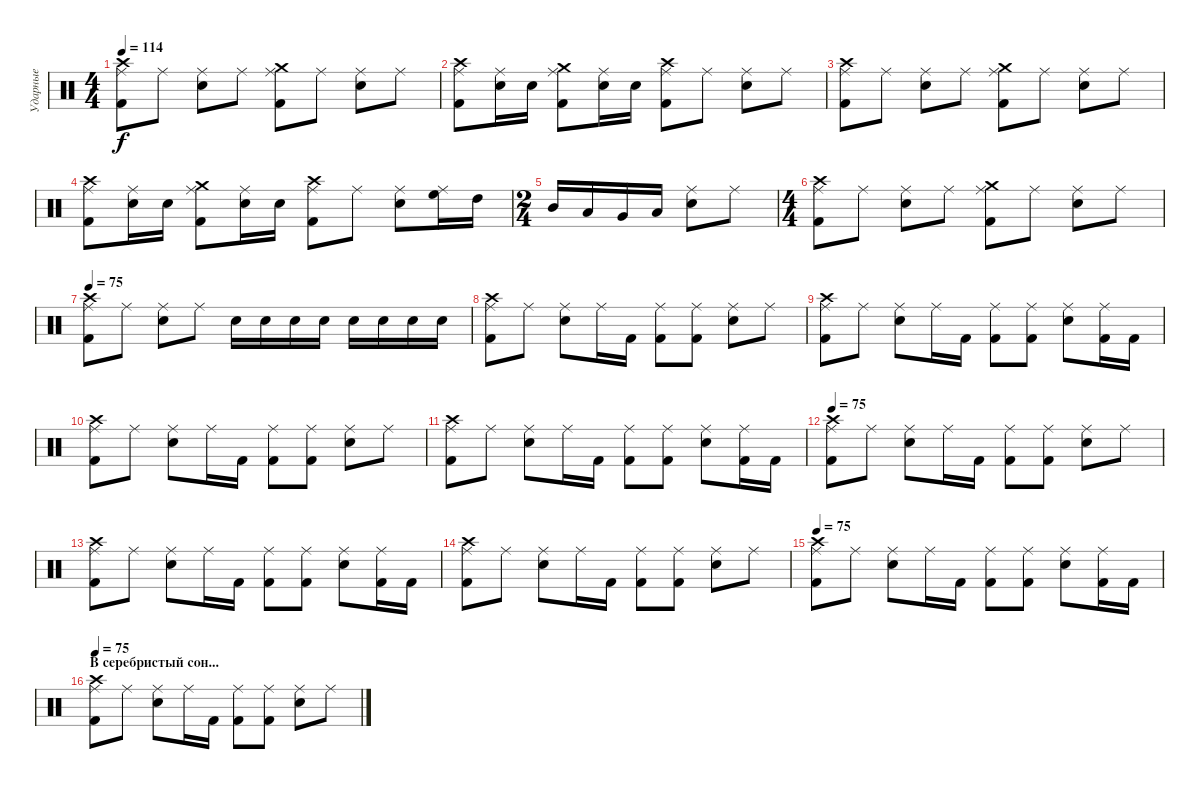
\track ("Ударные" "Ударные") {instrument percussion}
\staff {score}
\articulation defaults
\ts (4 4)
\tempo 114
\clef neutral
\ks c
("Kick (hit) 2" "Crash high (hit)" "Ride (middle)").8{dy f} "Ride (middle)".8 ("Electric Snare (hit)" "Ride (middle)").8 "Ride (middle)".8 ("Kick (hit) 2" "Crash medium (hit)" "Ride (middle)").8 "Ride (middle)".8 ("Electric Snare (hit)" "Ride (middle)").8 "Ride (middle)".8 |
("Kick (hit) 2" "Crash high (hit)" "Ride (middle)").8 ("Electric Snare (hit)" "Ride (middle)").16 "Electric Snare (hit)".16 ("Kick (hit) 2" "Crash medium (hit)" "Ride (middle)").8 ("Electric Snare (hit)" "Ride (middle)").16 "Electric Snare (hit)".16 ("Kick (hit) 2" "Crash high (hit)" "Ride (middle)").8 "Ride (middle)".8 ("Electric Snare (hit)" "Ride (middle)").8 "Ride (middle)".8 |
("Kick (hit) 2" "Crash high (hit)" "Ride (middle)").8 "Ride (middle)".8 ("Electric Snare (hit)" "Ride (middle)").8 "Ride (middle)".8 ("Kick (hit) 2" "Crash medium (hit)" "Ride (middle)").8 "Ride (middle)".8 ("Electric Snare (hit)" "Ride (middle)").8 "Ride (middle)".8 |
("Kick (hit) 2" "Crash high (hit)" "Ride (middle)").8 ("Electric Snare (hit)" "Ride (middle)").16 "Electric Snare (hit)".16 ("Kick (hit) 2" "Crash medium (hit)" "Ride (middle)").8 ("Electric Snare (hit)" "Ride (middle)").16 "Electric Snare (hit)".16 ("Kick (hit) 2" "Crash high (hit)" "Ride (middle)").8 "Ride (middle)".8 ("Electric Snare (hit)" "Ride (middle)").8 ("High Floor Tom (hit)" "Ride (middle)").16 "High Tom (hit)".16 |
\ts (2 4)
"Mid Tom (hit)".16 "Low Tom (hit)".16 "Very Low Tom (hit)".16 "Low Floor Tom (hit)".16 ("Electric Snare (hit)" "Ride (middle)").8 "Ride (middle)".8 |
\ts (4 4)
("Kick (hit) 2" "Crash high (hit)" "Ride (middle)").8 "Ride (middle)".8 ("Electric Snare (hit)" "Ride (middle)").8 "Ride (middle)".8 ("Kick (hit) 2" "Crash medium (hit)" "Ride (middle)").8 "Ride (middle)".8 ("Electric Snare (hit)" "Ride (middle)").8 "Ride (middle)".8 |
\tempo 75
("Kick (hit) 2" "Crash high (hit)" "Ride (middle)").8 "Ride (middle)".8 ("Electric Snare (hit)" "Ride (middle)").8 "Ride (middle)".8 "Electric Snare (hit)".16 "Electric Snare (hit)".16 "Electric Snare (hit)".16 "Electric Snare (hit)".16 "Electric Snare (hit)".16 "Electric Snare (hit)".16 "Electric Snare (hit)".16 "Electric Snare (hit)".16 |
("Kick (hit) 2" "Crash high (hit)" "Ride (middle)").8 "Ride (middle)".8 ("Electric Snare (hit)" "Ride (middle)").8 "Ride (middle)".16 "Kick (hit) 2".16 ("Kick (hit) 2" "Ride (middle)").8 ("Kick (hit) 2" "Ride (middle)").8 ("Electric Snare (hit)" "Ride (middle)").8 "Ride (middle)".8 |
("Kick (hit) 2" "Crash high (hit)" "Ride (middle)").8 "Ride (middle)".8 ("Electric Snare (hit)" "Ride (middle)").8 "Ride (middle)".16 "Kick (hit) 2".16 ("Kick (hit) 2" "Ride (middle)").8 ("Kick (hit) 2" "Ride (middle)").8 ("Electric Snare (hit)" "Ride (middle)").8 ("Kick (hit) 2" "Ride (middle)").16 "Kick (hit) 2".16 |
("Kick (hit) 2" "Crash high (hit)" "Ride (middle)").8 "Ride (middle)".8 ("Electric Snare (hit)" "Ride (middle)").8 "Ride (middle)".16 "Kick (hit) 2".16 ("Kick (hit) 2" "Ride (middle)").8 ("Kick (hit) 2" "Ride (middle)").8 ("Electric Snare (hit)" "Ride (middle)").8 "Ride (middle)".8 |
("Kick (hit) 2" "Crash high (hit)" "Ride (middle)").8 "Ride (middle)".8 ("Electric Snare (hit)" "Ride (middle)").8 "Ride (middle)".16 "Kick (hit) 2".16 ("Kick (hit) 2" "Ride (middle)").8 ("Kick (hit) 2" "Ride (middle)").8 ("Electric Snare (hit)" "Ride (middle)").8 ("Kick (hit) 2" "Ride (middle)").16 "Kick (hit) 2".16 |
\tempo 75
("Kick (hit) 2" "Crash high (hit)" "Ride (middle)").8 "Ride (middle)".8 ("Electric Snare (hit)" "Ride (middle)").8 "Ride (middle)".16 "Kick (hit) 2".16 ("Kick (hit) 2" "Ride (middle)").8 ("Kick (hit) 2" "Ride (middle)").8 ("Electric Snare (hit)" "Ride (middle)").8 "Ride (middle)".8 |
("Kick (hit) 2" "Crash high (hit)" "Ride (middle)").8 "Ride (middle)".8 ("Electric Snare (hit)" "Ride (middle)").8 "Ride (middle)".16 "Kick (hit) 2".16 ("Kick (hit) 2" "Ride (middle)").8 ("Kick (hit) 2" "Ride (middle)").8 ("Electric Snare (hit)" "Ride (middle)").8 ("Kick (hit) 2" "Ride (middle)").16 "Kick (hit) 2".16 |
("Kick (hit) 2" "Crash high (hit)" "Ride (middle)").8 "Ride (middle)".8 ("Electric Snare (hit)" "Ride (middle)").8 "Ride (middle)".16 "Kick (hit) 2".16 ("Kick (hit) 2" "Ride (middle)").8 ("Kick (hit) 2" "Ride (middle)").8 ("Electric Snare (hit)" "Ride (middle)").8 "Ride (middle)".8 |
\tempo 75
("Kick (hit) 2" "Crash high (hit)" "Ride (middle)").8 "Ride (middle)".8 ("Electric Snare (hit)" "Ride (middle)").8 "Ride (middle)".16 "Kick (hit) 2".16 ("Kick (hit) 2" "Ride (middle)").8 ("Kick (hit) 2" "Ride (middle)").8 ("Electric Snare (hit)" "Ride (middle)").8 ("Kick (hit) 2" "Ride (middle)").16 "Kick (hit) 2".16 |
\section ("" "В серебристый сон...")
\tempo 75
("Kick (hit) 2" "Crash high (hit)" "Ride (middle)").8 "Ride (middle)".8 ("Electric Snare (hit)" "Ride (middle)").8 "Ride (middle)".16 "Kick (hit) 2".16 ("Kick (hit) 2" "Ride (middle)").8 ("Kick (hit) 2" "Ride (middle)").8 ("Electric Snare (hit)" "Ride (middle)").8 "Ride (middle)".8
